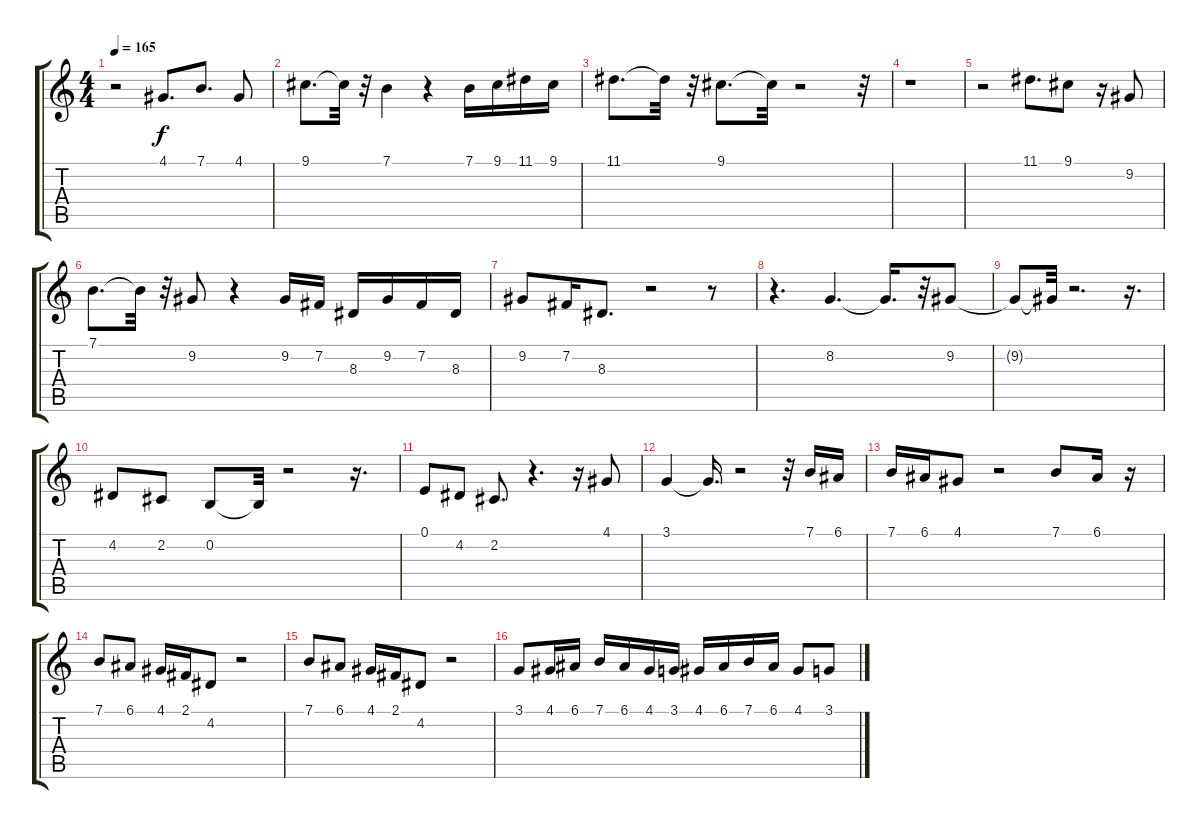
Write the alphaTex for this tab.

\track (" " " ") {instrument lead2sawtooth}
\staff {score tabs}
\tuning (E4 B3 G3 D3 A2 E2) {hide}
\ts (4 4)
\tempo 165
\clef g2
\ks c
r.2{dy f} 4.1.8{d} 7.1.8{d} 4.1.8 |
9.1.8{d} 9.1{t}.32 r.32 7.1.4 r.4 7.1.16 9.1.16 11.1.16 9.1.16 |
11.1.8{d} 11.1{t}.32 r.32 9.1.8{d} 9.1{t}.32 r.2 r.32 |
r.1 |
r.2 11.1.8{d} 9.1.8 r.16 9.2.8 |
7.1.8{d} 7.1{t}.32 r.32 9.2.8 r.4 9.2.16 7.2.16 8.3.16 9.2.16 7.2.16 8.3.16 |
9.2.8 7.2.16 8.3.8{d} r.2 r.8 |
r.4{d} 8.2.4{d} 8.2{t}.16{d} r.32 9.2.8 |
9.2{t}.8 9.2{t}.32 r.2{d} r.16{d} |
4.2.8 2.2.8 0.2.8 0.2{t}.32 r.2 r.16{d} |
0.1.8 4.2.8 2.2.8{d} r.4{d} r.16 4.1.8 |
3.1.4 3.1{t}.16{d} r.2 r.32 7.1.16 6.1.16 |
7.1.16 6.1.16 4.1.8 r.2 7.1.8 6.1.16 r.16 |
7.1.8 6.1.8 4.1.16 2.1.16 4.2.8 r.2 |
7.1.8 6.1.8 4.1.16 2.1.16 4.2.8 r.2 |
3.1.8 4.1.16 6.1.16 7.1.16 6.1.16 4.1.16 3.1.16 4.1.16 6.1.16 7.1.16 6.1.16 4.1.8 3.1.8
